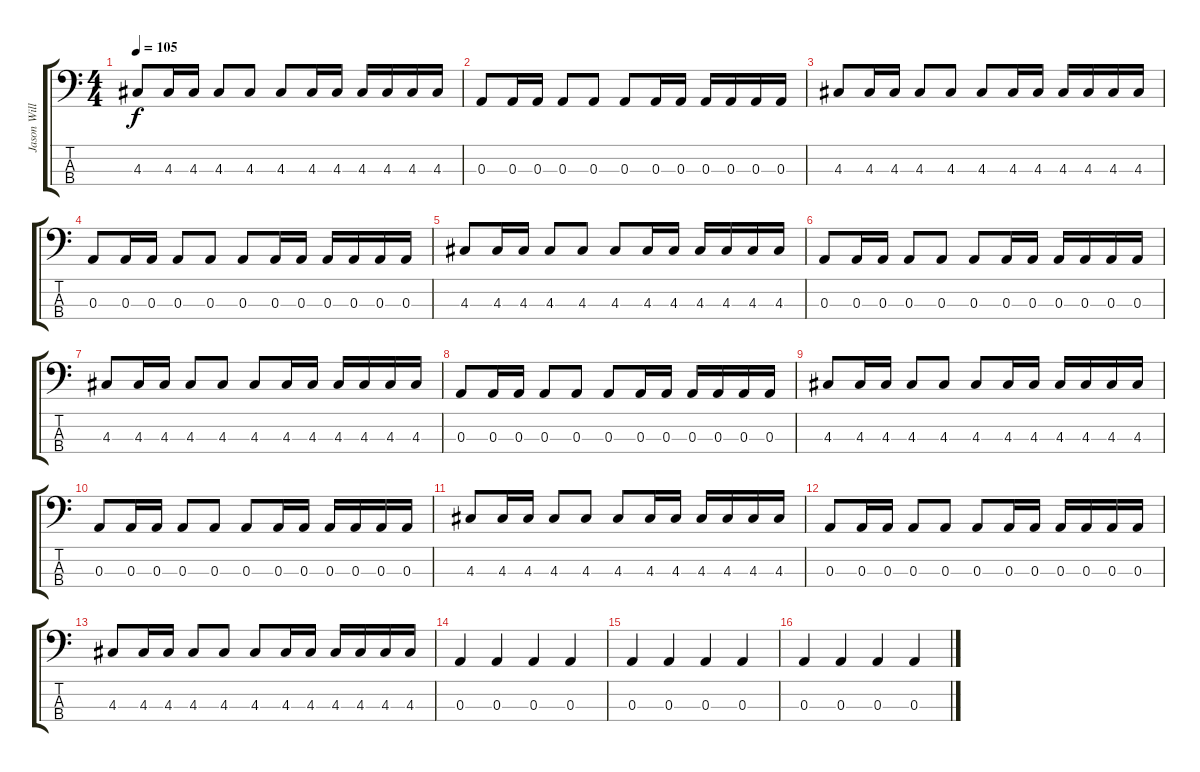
\track ("Jason William Walton" "Jason Will") {instrument electricbassfinger}
\staff {score tabs}
\tuning (G2 D2 A1 E1) {hide}
\ts (4 4)
\tempo 105
\clef f4
\ks c
4.3.8{dy f} 4.3.16 4.3.16 4.3.8 4.3.8 4.3.8 4.3.16 4.3.16 4.3.16 4.3.16 4.3.16 4.3.16 |
0.3.8 0.3.16 0.3.16 0.3.8 0.3.8 0.3.8 0.3.16 0.3.16 0.3.16 0.3.16 0.3.16 0.3.16 |
4.3.8 4.3.16 4.3.16 4.3.8 4.3.8 4.3.8 4.3.16 4.3.16 4.3.16 4.3.16 4.3.16 4.3.16 |
0.3.8 0.3.16 0.3.16 0.3.8 0.3.8 0.3.8 0.3.16 0.3.16 0.3.16 0.3.16 0.3.16 0.3.16 |
4.3.8 4.3.16 4.3.16 4.3.8 4.3.8 4.3.8 4.3.16 4.3.16 4.3.16 4.3.16 4.3.16 4.3.16 |
0.3.8 0.3.16 0.3.16 0.3.8 0.3.8 0.3.8 0.3.16 0.3.16 0.3.16 0.3.16 0.3.16 0.3.16 |
4.3.8 4.3.16 4.3.16 4.3.8 4.3.8 4.3.8 4.3.16 4.3.16 4.3.16 4.3.16 4.3.16 4.3.16 |
0.3.8 0.3.16 0.3.16 0.3.8 0.3.8 0.3.8 0.3.16 0.3.16 0.3.16 0.3.16 0.3.16 0.3.16 |
4.3.8 4.3.16 4.3.16 4.3.8 4.3.8 4.3.8 4.3.16 4.3.16 4.3.16 4.3.16 4.3.16 4.3.16 |
0.3.8 0.3.16 0.3.16 0.3.8 0.3.8 0.3.8 0.3.16 0.3.16 0.3.16 0.3.16 0.3.16 0.3.16 |
4.3.8 4.3.16 4.3.16 4.3.8 4.3.8 4.3.8 4.3.16 4.3.16 4.3.16 4.3.16 4.3.16 4.3.16 |
0.3.8 0.3.16 0.3.16 0.3.8 0.3.8 0.3.8 0.3.16 0.3.16 0.3.16 0.3.16 0.3.16 0.3.16 |
4.3.8 4.3.16 4.3.16 4.3.8 4.3.8 4.3.8 4.3.16 4.3.16 4.3.16 4.3.16 4.3.16 4.3.16 |
0.3.4 0.3.4 0.3.4 0.3.4 |
0.3.4 0.3.4 0.3.4 0.3.4 |
0.3.4 0.3.4 0.3.4 0.3.4
